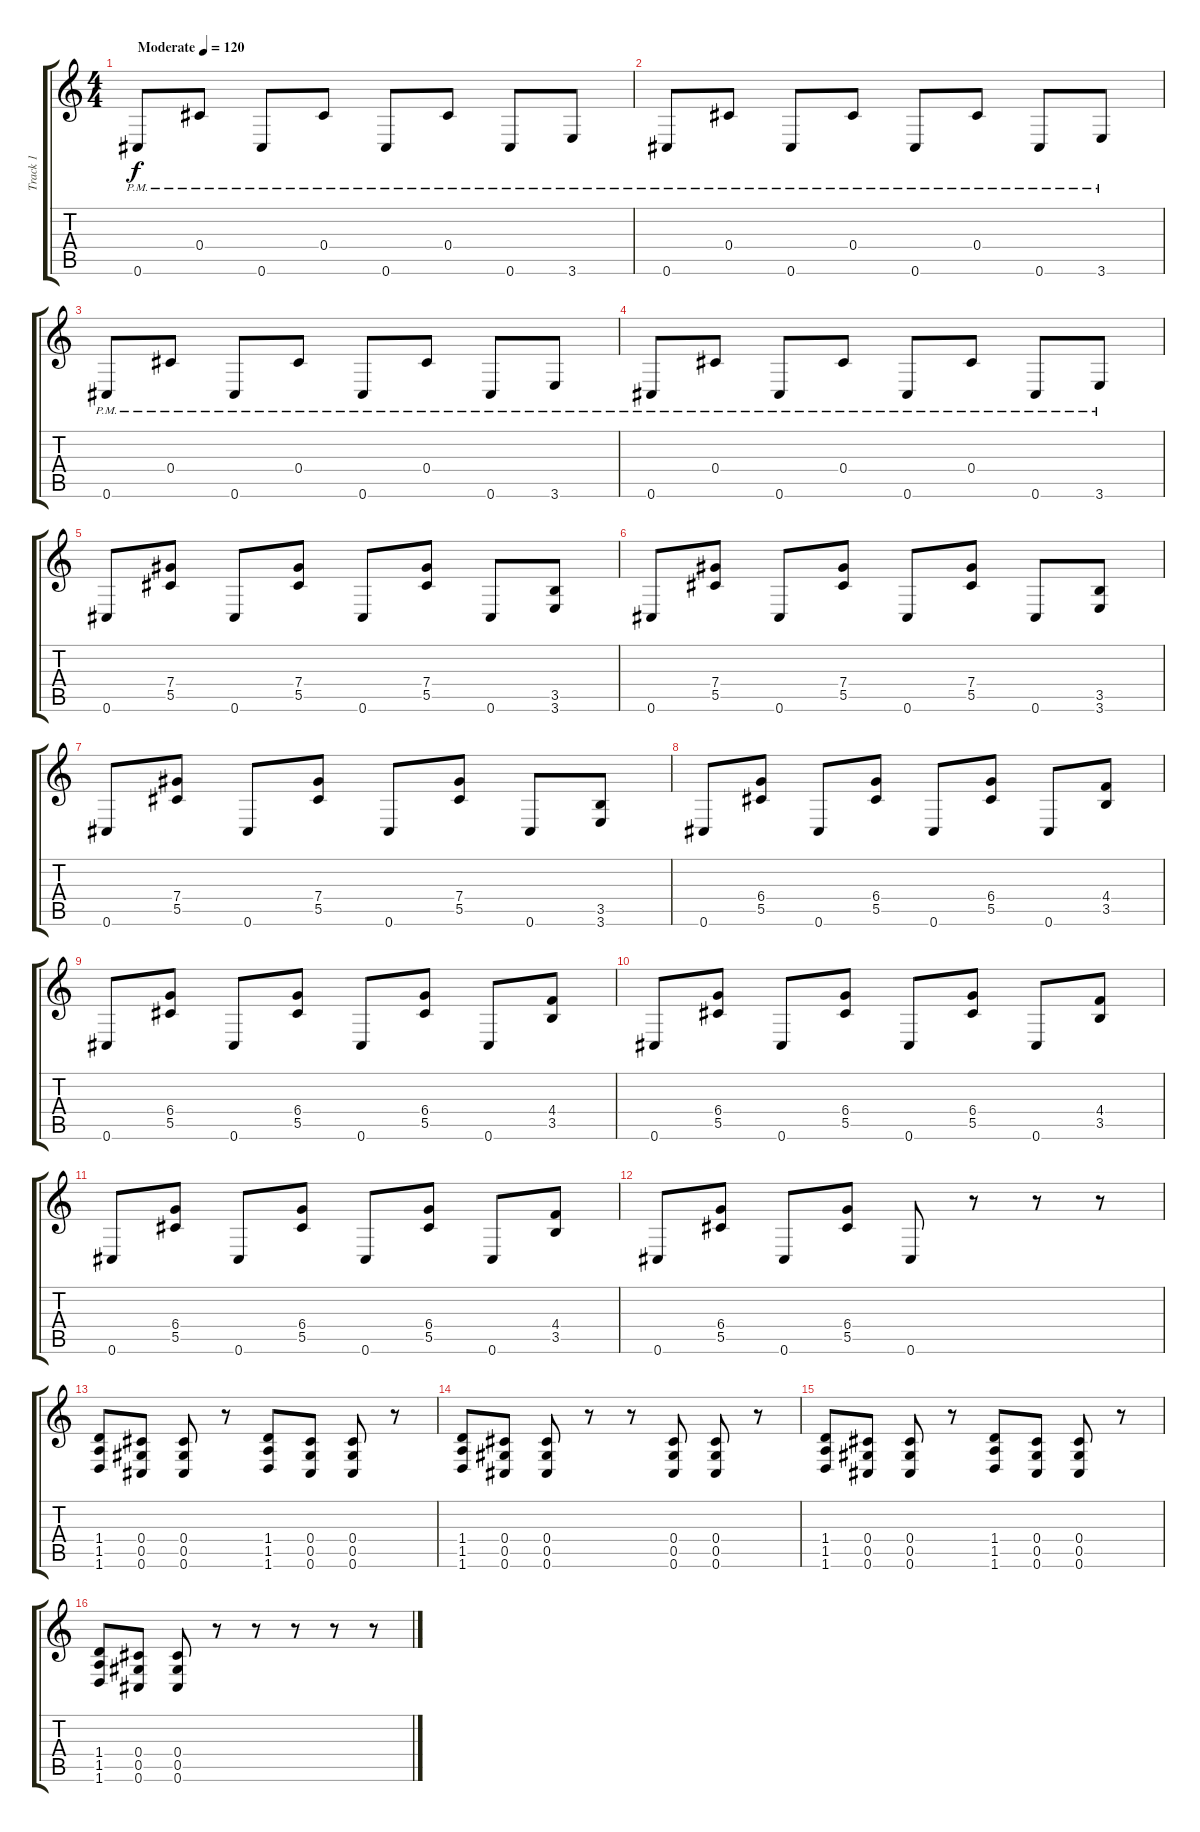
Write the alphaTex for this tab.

\track ("Track 1" "Track 1") {instrument electricguitarclean}
\staff {score tabs}
\tuning (Eb4 Bb3 Gb3 Db3 Ab2 Db2) {hide}
\ts (4 4)
\tempo (120 "Moderate")
\clef g2
\ks c
0.6{pm}.8{dy f instrument electricguitarclean} 0.4{pm}.8 0.6{pm}.8 0.4{pm}.8 0.6{pm}.8 0.4{pm}.8 0.6{pm}.8 3.6{pm}.8 |
0.6{pm}.8 0.4{pm}.8 0.6{pm}.8 0.4{pm}.8 0.6{pm}.8 0.4{pm}.8 0.6{pm}.8 3.6{pm}.8 |
0.6{pm}.8 0.4{pm}.8 0.6{pm}.8 0.4{pm}.8 0.6{pm}.8 0.4{pm}.8 0.6{pm}.8 3.6{pm}.8 |
0.6{pm}.8 0.4{pm}.8 0.6{pm}.8 0.4{pm}.8 0.6{pm}.8 0.4{pm}.8 0.6{pm}.8 3.6{pm}.8 |
0.6.8 (7.4 5.5).8 0.6.8 (7.4 5.5).8 0.6.8 (7.4 5.5).8 0.6.8 (3.5 3.6).8 |
0.6.8 (7.4 5.5).8 0.6.8 (7.4 5.5).8 0.6.8 (7.4 5.5).8 0.6.8 (3.5 3.6).8 |
0.6.8 (7.4 5.5).8 0.6.8 (7.4 5.5).8 0.6.8 (7.4 5.5).8 0.6.8 (3.5 3.6).8 |
0.6.8 (6.4 5.5).8 0.6.8 (6.4 5.5).8 0.6.8 (6.4 5.5).8 0.6.8 (4.4 3.5).8 |
0.6.8 (6.4 5.5).8 0.6.8 (6.4 5.5).8 0.6.8 (6.4 5.5).8 0.6.8 (4.4 3.5).8 |
0.6.8 (6.4 5.5).8 0.6.8 (6.4 5.5).8 0.6.8 (6.4 5.5).8 0.6.8 (4.4 3.5).8 |
0.6.8 (6.4 5.5).8 0.6.8 (6.4 5.5).8 0.6.8 (6.4 5.5).8 0.6.8 (4.4 3.5).8 |
0.6.8 (6.4 5.5).8 0.6.8 (6.4 5.5).8 0.6.8 r.8 r.8 r.8 |
(1.4 1.5 1.6).8{instrument distortionguitar} (0.4 0.5 0.6).8 (0.4 0.5 0.6).8 r.8 (1.4 1.5 1.6).8 (0.4 0.5 0.6).8 (0.4 0.5 0.6).8 r.8 |
(1.4 1.5 1.6).8 (0.4 0.5 0.6).8 (0.4 0.5 0.6).8 r.8 r.8 (0.4 0.5 0.6).8 (0.4 0.5 0.6).8 r.8 |
(1.4 1.5 1.6).8{instrument distortionguitar} (0.4 0.5 0.6).8 (0.4 0.5 0.6).8 r.8 (1.4 1.5 1.6).8 (0.4 0.5 0.6).8 (0.4 0.5 0.6).8 r.8 |
(1.4 1.5 1.6).8 (0.4 0.5 0.6).8 (0.4 0.5 0.6).8 r.8 r.8 r.8 r.8 r.8
